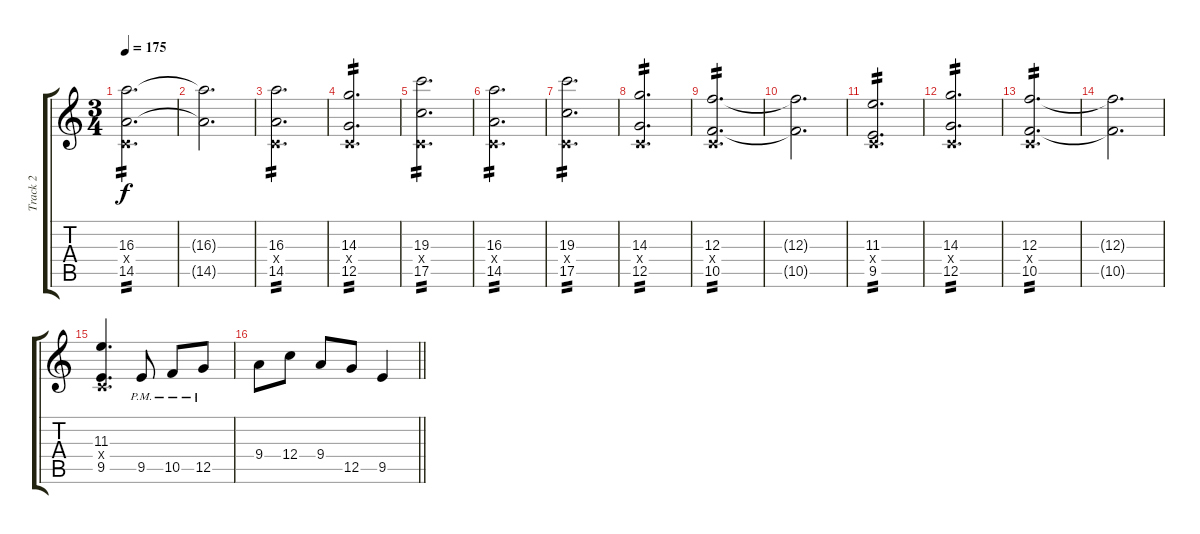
\track ("Track 2" "Track 2") {instrument overdrivenguitar}
\staff {score tabs}
\tuning (D4 A3 F3 C3 G2 D2) {hide}
\ts (3 4)
\tempo 175
\clef g2
\ks c
(16.3 0.4{x} 14.5).2{d tp 2 dy f} |
(16.3{t} 14.5{t}).2{d} |
(16.3 0.4{x} 14.5).2{d tp 2} |
(14.3 0.4{x} 12.5).2{d tp 2} |
(19.3 0.4{x} 17.5).2{d tp 2} |
(16.3 0.4{x} 14.5).2{d tp 2} |
(19.3 0.4{x} 17.5).2{d tp 2} |
(14.3 0.4{x} 12.5).2{d tp 2} |
(12.3 0.4{x} 10.5).2{d tp 2} |
(12.3{t} 10.5{t}).2{d} |
(11.3 0.4{x} 9.5).2{d tp 2} |
(14.3 0.4{x} 12.5).2{d tp 2} |
(12.3 0.4{x} 10.5).2{d tp 2} |
(12.3{t} 10.5{t}).2{d} |
(11.3 0.4{x} 9.5).4{d} 9.5{pm}.8 10.5{pm}.8 12.5{pm}.8 |
\barLineRight lightlight
9.4.8 12.4.8 9.4.8 12.5.8 9.5.4
